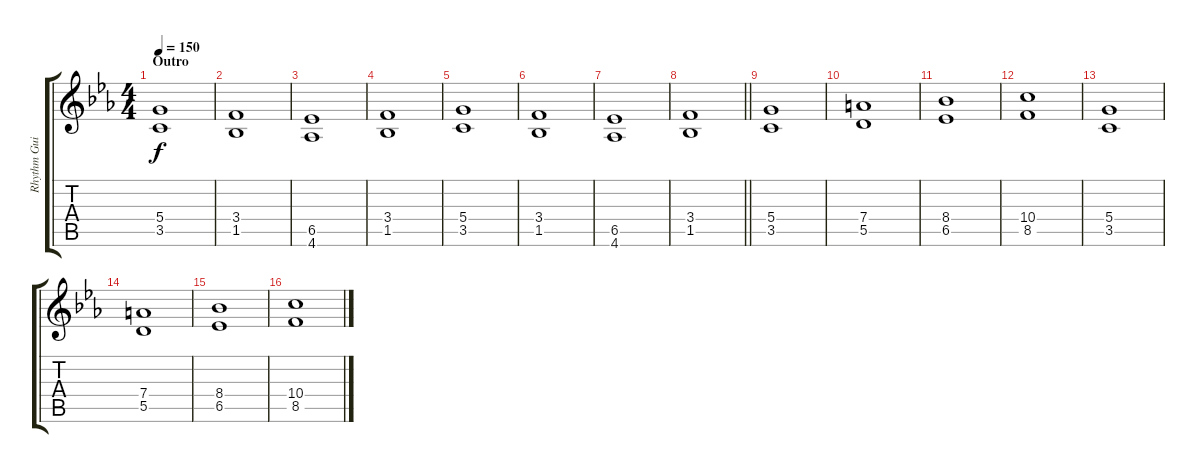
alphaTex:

\track ("Rhythm Guitar 2: Mikael Bakajev" "Rhythm Gui") {instrument distortionguitar}
\staff {score tabs}
\tuning (E4 B3 G3 D3 A2 E2) {hide}
\ts (4 4)
\section ("" "Outro")
\tempo 150
\clef g2
\ks cminor
(5.4 3.5).1{dy f} |
(3.4 1.5).1 |
(6.5 4.6).1 |
(3.4 1.5).1 |
(5.4 3.5).1 |
(3.4 1.5).1 |
(6.5 4.6).1 |
\barLineRight lightlight
(3.4 1.5).1 |
(5.4 3.5).1 |
(7.4 5.5).1 |
(8.4 6.5).1 |
(10.4 8.5).1 |
(5.4 3.5).1 |
(7.4 5.5).1 |
(8.4 6.5).1 |
(10.4 8.5).1
